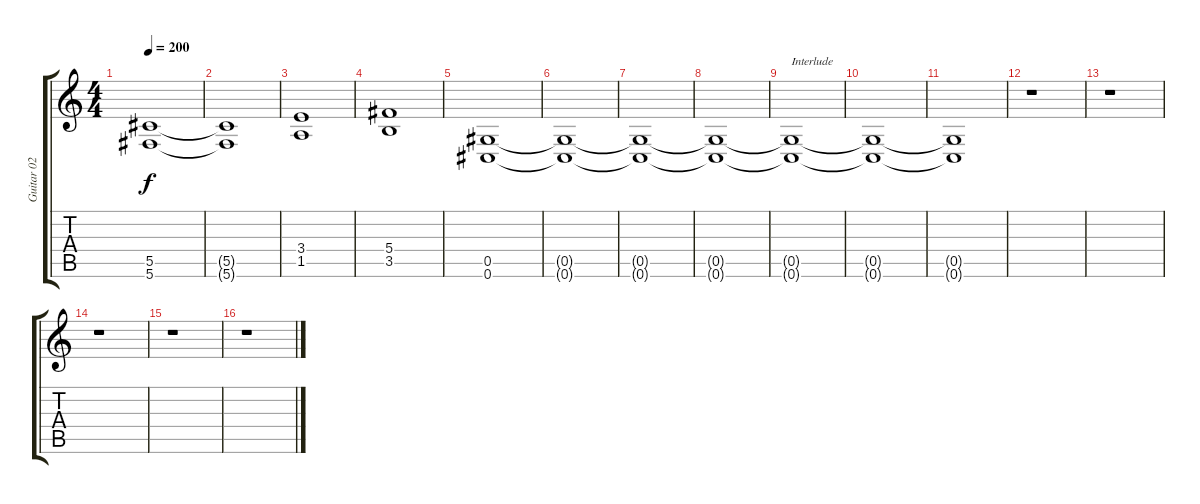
\track ("Guitar 02" "Guitar 02") {instrument distortionguitar}
\staff {score tabs}
\tuning (Eb4 Bb3 Gb3 Db3 Ab2 Db2) {hide}
\ts (4 4)
\tempo 200
\clef g2
\ks c
(5.5 5.6).1{dy f} |
(5.5{t} 5.6{t}).1 |
(3.4 1.5).1 |
(5.4 3.5).1 |
(0.5 0.6).1 |
(0.5{t} 0.6{t}).1 |
(0.5{t} 0.6{t}).1 |
(0.5{t} 0.6{t}).1{volume 0} |
(0.5{t} 0.6{t}).1{txt "Interlude"} |
(0.5{t} 0.6{t}).1 |
(0.5{t} 0.6{t}).1 |
r.1 |
r.1 |
r.1 |
r.1 |
r.1
